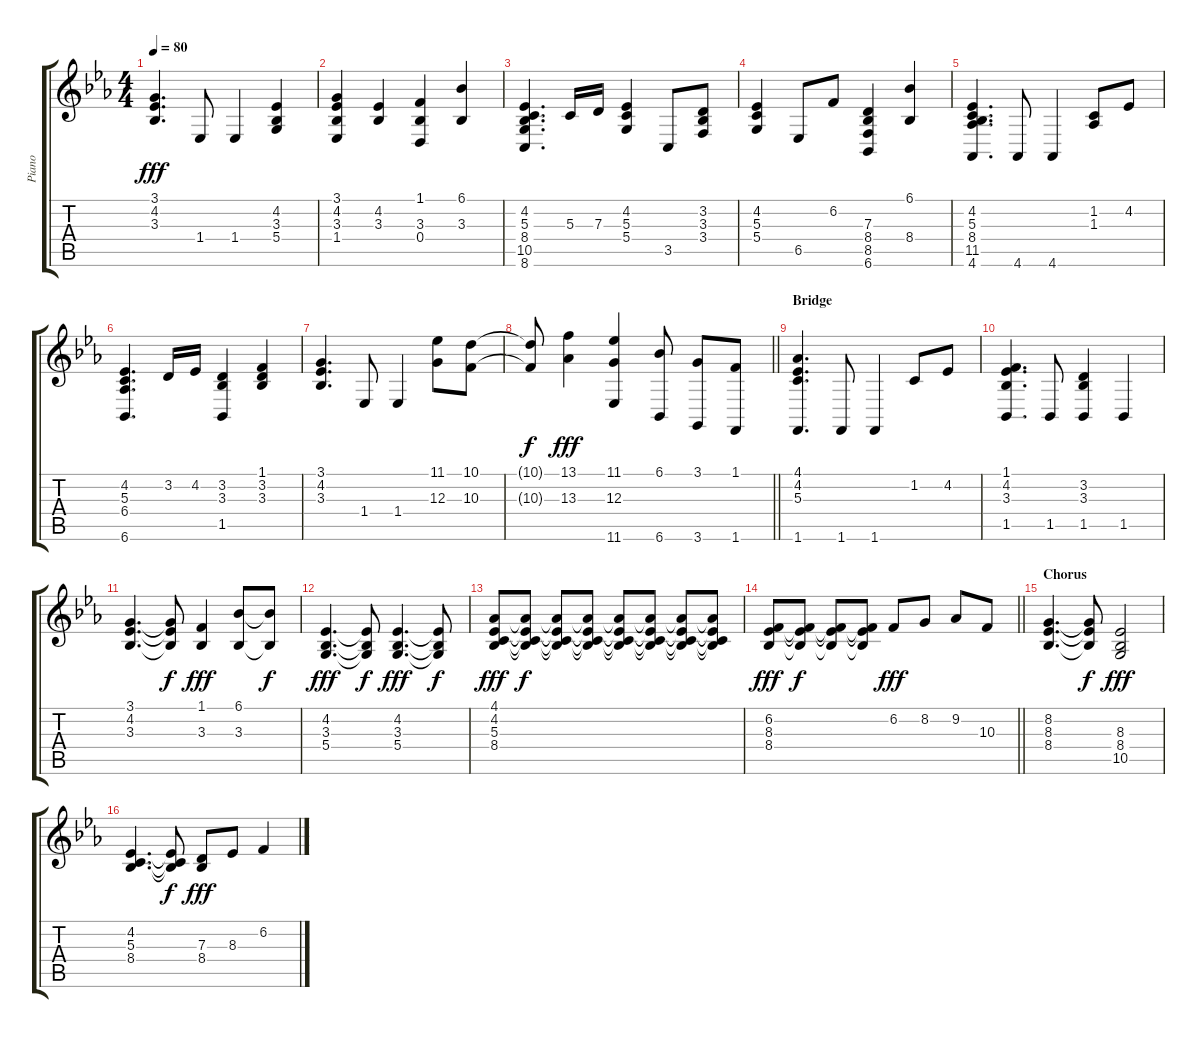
\track ("Piano" "Piano") {instrument electricpiano1}
\staff {score tabs}
\tuning (E4 B3 G3 D3 A2 E2) {hide}
\ts (4 4)
\tempo 80
\clef g2
\ks eb
(3.1 4.2 3.3).4{d dy fff} 1.4.8 1.4.4 (4.2 3.3 5.4).4 |
(3.1 4.2 3.3 1.4).4 (4.2 3.3).4 (1.1 3.3 0.4).4 (6.1 3.3).4 |
(4.2 5.3 8.4 10.5 8.6).4{d} 5.3.16 7.3.16 (4.2 5.3 5.4).4 3.5.8 (3.2 3.3 3.4).8 |
(4.2 5.3 5.4).4 6.5.8 6.2.8 (7.3 8.4 8.5 6.6).4 (6.1 8.4).4 |
(4.2 5.3 8.4 11.5 4.6).4{d} 4.6.8 4.6.4 (1.2 1.3).8 4.2.8 |
(4.2 5.3 6.4 6.6).4{d} 3.2.16 4.2.16 (3.2 3.3 1.5).4 (1.1 3.2 3.3).4 |
(3.1 4.2 3.3).4{d} 1.4.8 1.4.4 (11.1 12.3).8 (10.1 10.3).8 |
\barLineRight lightlight
(10.1{t} 10.3{t}).8{dy f} (13.1 13.3).4{dy fff} (11.1 12.3 11.6).4 (6.1 6.6).8 (3.1 3.6).8 (1.1 1.6).8 |
\section ("" "Bridge")
(4.1 4.2 5.3 1.6).4{d} 1.6.8 1.6.4 1.2.8 4.2.8 |
(1.1 4.2 3.3 1.5).4{d} 1.5.8 (3.2 3.3 1.5).4 1.5.4 |
(3.1 4.2 3.3).4{d} (3.1{t} 4.2{t} 3.3{t}).8{dy f} (1.1 3.3).4{dy fff} (6.1 3.3).8 (6.1{t} 3.3{t}).8{dy f} |
(4.2 3.3 5.4).4{d dy fff} (4.2{t} 3.3{t} 5.4{t}).8{dy f} (4.2 3.3 5.4).4{d dy fff} (4.2{t} 3.3{t} 5.4{t}).8{dy f} |
(4.1 4.2 5.3 8.4).8{dy fff} (4.1{t} 4.2{t} 5.3{t} 8.4{t}).8{dy f} (4.1{t} 4.2{t} 5.3{t} 8.4{t}).8 (4.1{t} 4.2{t} 5.3{t} 8.4{t}).8 (4.1{t} 4.2{t} 5.3{t} 8.4{t}).8 (4.1{t} 4.2{t} 5.3{t} 8.4{t}).8 (4.1{t} 4.2{t} 5.3{t} 8.4{t}).8 (4.1{t} 4.2{t} 5.3{t} 8.4{t}).8 |
\barLineRight lightlight
(6.2 8.3 8.4).8{dy fff} (6.2{t} 8.3{t} 8.4{t}).8{dy f} (6.2{t} 8.3{t} 8.4{t}).8 (6.2{t} 8.3{t} 8.4{t}).8 6.2.8{dy fff} 8.2.8 9.2.8 10.3.8 |
\section ("" "Chorus")
(8.2 8.3 8.4).4{d} (8.2{t} 8.3{t} 8.4{t}).8{dy f} (8.3 8.4 10.5).2{dy fff} |
(4.2 5.3 8.4).4{d} (4.2{t} 5.3{t} 8.4{t}).8{dy f} (7.3 8.4).8{dy fff} 8.3.8 6.2.4
